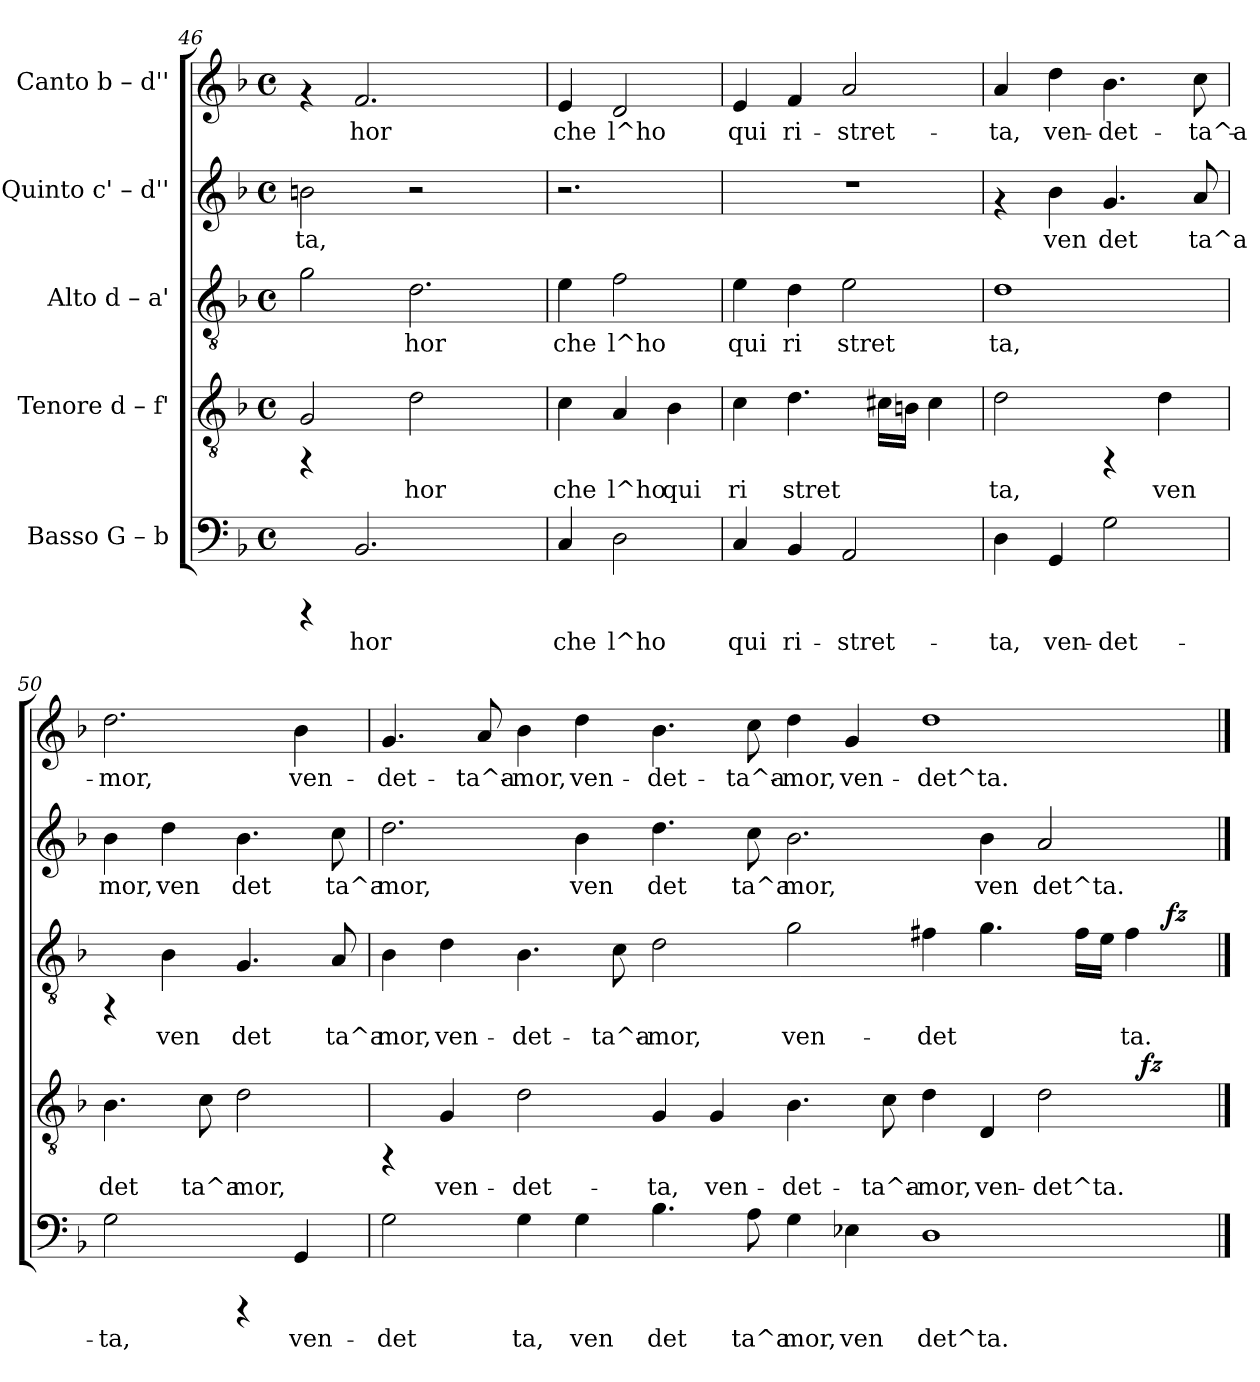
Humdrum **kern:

**kern	**text	**kern	**text	**dynam	**kern	**text	**dynam	**kern	**text	**kern	**text
*part5	*part5	*part4	*part4	*part4	*part3	*part3	*part3	*part2	*part2	*part1	*part1
*staff5	*staff5	*staff4	*staff4	*staff4	*staff3	*staff3	*staff3	*staff2	*staff2	*staff1	*staff1
*I"Basso  G – b	*	*I"Tenore  d – f'	*	*	*I"Alto  d – a'	*	*	*I"Quinto  c' – d''	*	*I"Canto  b – d''	*
!!LO:LB:g=z
*clefF4	*	*clefGv2	*	*	*clefGv2	*	*	*clefG2	*	*clefG2	*
*k[b-]	*	*k[b-]	*	*	*k[b-]	*	*	*k[b-]	*	*k[b-]	*
*F:	*	*F:	*	*	*F:	*	*	*F:	*	*F:	*
*M4/4	*	*M4/4	*	*	*M4/4	*	*	*M4/4	*	*M4/4	*
*met(c)	*	*met(c)	*	*	*met(c)	*	*	*met(c)	*	*met(c)	*
=46	=46	=46	=46	=46	=46	=46	=46	=46	=46	=46	=46
*	*	*^	*	*	*	*	*	*	*	*	*
!	!	!	!	!	!	!	!	!	!	!LO:LY:b:rj	!	!
4rCCC	.	2G/	4rFF	.	.	2g\	.	.	2bn\	ta,	4rf	.
!	!LO:LY:b:cj	!	!	!	!	!	!	!	!	!	!	!LO:LY:b:cj
2.BB-/	hor	.	4ryy	.	.	.	.	.	.	.	2.f/	hor
!	!	!	!	!LO:LY:b:rj	!	!	!LO:LY:b:rj	!	!	!	!	!
.	.	2d\	2.ryy	hor	.	2.d\	hor	.	2r	.	.	.
4ryy	.	4ryy	.	.	.	.	.	.	4ryy	.	4ryy	.
*	*	*v	*v	*	*	*	*	*	*	*	*	*
=47	=47	=47	=47	=47	=47	=47	=47	=47	=47	=47	=47
!	!LO:LY:b:cj	!	!LO:LY:b:rj	!	!	!LO:LY:b:rj	!	!	!	!	!LO:LY:b:cj
4C/	che	4c\	che	.	4e\	che	.	2.r	.	4e/	che
!	!LO:LY:b:cj	!	!LO:LY:b:rj	!	!	!LO:LY:b:rj	!	!	!	!	!LO:LY:b:cj
2D\	l^ho	4A/	l^ho	.	2f\	l^ho	.	.	.	2d/	l^ho
!	!	!	!LO:LY:b:rj	!	!	!	!	!	!	!	!
.	.	4B-\	qui	.	.	.	.	.	.	.	.
=48	=48	=48	=48	=48	=48	=48	=48	=48	=48	=48	=48
!	!LO:LY:b:cj	!	!LO:LY:b:rj	!	!	!LO:LY:b:rj	!	!	!	!	!LO:LY:b:cj
4C/	qui	4c\	ri	.	4e\	qui	.	1r	.	4e/	qui
!	!LO:LY:b:cj	!	!LO:LY:b:rj	!	!	!LO:LY:b:rj	!	!	!	!	!LO:LY:b:cj
4BB-/	ri-	4.d\	stret	.	4d\	ri	.	.	.	4f/	ri-
!	!LO:LY:b:cj	!	!	!	!	!LO:LY:b:rj	!	!	!	!	!LO:LY:b:cj
2AA/	-stret-	.	.	.	2e\	stret	.	.	.	2a/	-stret-
!	!	!	!LO:LY:b:rj	!	!	!	!	!	!	!	!
.	.	16c#X\L	.	.	.	.	.	.	.	.	.
!	!	!	!LO:LY:b:rj	!	!	!	!	!	!	!	!
.	.	16B\J	.	.	.	.	.	.	.	.	.
!	!	!	!LO:LY:b:rj	!	!	!	!	!	!	!	!
.	.	4c#\	.	.	.	.	.	.	.	.	.
=49	=49	=49	=49	=49	=49	=49	=49	=49	=49	=49	=49
!	!LO:LY:b:cj	!	!LO:LY:b:rj	!	!	!LO:LY:b:rj	!	!	!	!	!LO:LY:b:cj
4D\	-ta,	2d\	ta,	.	1d	ta,	.	4rf	.	4a/	-ta,
!	!LO:LY:b:cj	!	!	!	!	!	!	!	!LO:LY:b:rj	!	!LO:LY:b:cj
4GG/	ven-	.	.	.	.	.	.	4b-\	ven	4dd\	ven-
!	!LO:LY:b:cj	!	!	!	!	!	!	!	!LO:LY:b:rj	!	!LO:LY:b:cj
2G\	-det-	4rFF	.	.	.	.	.	4.g/	det	4.b-\	-det-
!	!	!	!LO:LY:b:rj	!	!	!	!	!	!	!	!
.	.	4d\	ven	.	.	.	.	.	.	.	.
!	!	!	!	!	!	!	!	!	!LO:LY:b:rj	!	!LO:LY:b:cj
.	.	.	.	.	.	.	.	8a/	ta^a	8cc\	-ta^a-
=50	=50	=50	=50	=50	=50	=50	=50	=50	=50	=50	=50
!	!LO:LY:b:cj	!	!LO:LY:b:rj	!	!	!	!	!	!LO:LY:b:rj	!	!LO:LY:b:cj
2G\	-ta,	4.B-\	det	.	4rFF	.	.	4b-\	mor,	2.dd\	-mor,
!	!	!	!	!	!	!LO:LY:b:rj	!	!	!LO:LY:b:rj	!	!
.	.	.	.	.	4B-\	ven	.	4dd\	ven	.	.
!	!	!	!LO:LY:b:rj	!	!	!	!	!	!	!	!
.	.	8c\	ta^a	.	.	.	.	.	.	.	.
!	!	!	!LO:LY:b:rj	!	!	!LO:LY:b:rj	!	!	!LO:LY:b:rj	!	!
4rCCC	.	2d\	mor,	.	4.G/	det	.	4.b-\	det	.	.
!	!LO:LY:b:cj	!	!	!	!	!	!	!	!	!	!LO:LY:b:cj
4GG/	ven-	.	.	.	.	.	.	.	.	4b-\	ven-
!	!	!	!	!	!	!LO:LY:b:rj	!	!	!LO:LY:b:rj	!	!
.	.	.	.	.	8A/	ta^a	.	8cc\	ta^a	.	.
!!LO:PB:g=z
=51	=51	=51	=51	=51	=51	=51	=51	=51	=51	=51	=51
!	!LO:LY:b:cj	!	!	!	!	!LO:LY:b:rj	!	!	!LO:LY:b:rj	!	!LO:LY:b:cj
*	*	*^	*	*	*^	*	*	*	*	*	*
2G\	-det	4rFF	1ryy	.	.	4B-\	1ryy	mor,	.	2.dd\	mor,	4.g/	-det-
!	!	!	!	!LO:LY:b:rj	!	!	!	!LO:LY:b:rj	!	!	!	!	!
.	.	4G/	.	ven-	.	4d\	.	ven-	.	.	.	.	.
!	!	!	!	!	!	!	!	!	!	!	!	!	!LO:LY:b:cj
.	.	.	.	.	.	.	.	.	.	.	.	8a/	-ta^a-
!	!LO:LY:b:cj	!	!	!LO:LY:b:rj	!	!	!	!LO:LY:b:rj	!	!	!	!	!LO:LY:b:cj
4G\	ta,	2d\	.	-det-	.	4.B-\	.	-det-	.	.	.	4b-\	-mor,
!	!LO:LY:b:cj	!	!	!	!	!	!	!	!	!	!LO:LY:b:rj	!	!LO:LY:b:cj
4G\	ven	.	.	.	.	.	.	.	.	4b-\	ven	4dd\	ven-
!	!	!	!	!	!	!	!	!LO:LY:b:rj	!	!	!	!	!
.	.	.	.	.	.	8c\	.	-ta^a-	.	.	.	.	.
!	!LO:LY:b:cj	!	!	!LO:LY:b:rj	!	!	!	!LO:LY:b:rj	!	!	!LO:LY:b:rj	!	!LO:LY:b:cj
4.B-\	det	4G/	1ryy	-ta,	.	2d\	1ryy	-mor,	.	4.dd\	det	4.b-\	-det-
!	!	!	!	!LO:LY:b:rj	!	!	!	!	!	!	!	!	!
.	.	4G/	.	ven-	.	.	.	.	.	.	.	.	.
!	!LO:LY:b:cj	!	!	!	!	!	!	!	!	!	!LO:LY:b:rj	!	!LO:LY:b:cj
8A\	ta^a	.	.	.	.	.	.	.	.	8cc\	ta^a	8cc\	-ta^a-
!	!LO:LY:b:cj	!	!	!LO:LY:b:rj	!	!	!	!LO:LY:b:rj	!	!	!LO:LY:b:rj	!	!LO:LY:b:cj
4G\	mor,	4.B-\	.	-det-	.	2g\	.	ven-	.	2.b-\	mor,	4dd\	-mor,
!	!LO:LY:b:cj	!	!	!	!	!	!	!	!	!	!	!	!LO:LY:b:cj
4E-X\	ven	.	.	.	.	.	.	.	.	.	.	4g/	ven-
!	!	!	!	!LO:LY:b:rj	!	!	!	!	!	!	!	!	!
.	.	8c\	.	-ta^a-	.	.	.	.	.	.	.	.	.
!	!LO:LY:b:cj	!	!	!LO:LY:b:rj	!	!	!	!LO:LY:b:rj	!	!	!	!	!LO:LY:b:cj
1D	det^ta.	4d\	2ryy	-mor,	.	4f#X\	2ryy	-det-	.	.	.	1dd	-det^ta.-
!	!	!	!	!LO:LY:b:rj	!	!	!	!LO:LY:b:rj	!	!	!LO:LY:b:rj	!	!
.	.	4D/	.	ven-	.	4.g\	.	--	.	4b-\	ven	.	.
!	!	!	!	!LO:LY:b:rj	!	!	!	!	!	!	!LO:LY:b:rj	!	!
.	.	2d\	4ryy	-det^ta.-	.	.	4ryy	.	.	2a/	det^ta.	.	.
!	!	!	!	!	!	!	!	!LO:LY:b:rj	!	!	!	!	!
.	.	.	.	.	.	16f#\L	.	--	.	.	.	.	.
!	!	!	!	!	!	!	!	!LO:LY:b:rj	!	!	!	!	!
.	.	.	.	.	.	16e\J	.	--	.	.	.	.	.
!	!	!	!	!	!	!	!	!LO:LY:b:rj	!	!	!	!	!
.	.	.	32ryy	.	.	4f#\	16.ryy	-ta.	.	.	.	.	.
!	!	!	!	!	!LO:DY:b	!	!	!	!	!	!	!	!
.	.	.	8..ryy	.	fz	.	.	.	.	.	.	.	.
!	!	!	!	!	!	!	!	!	!LO:DY:a	!	!	!	!
.	.	.	.	.	.	.	8ryy	.	fz	.	.	.	.
.	.	.	.	.	.	.	32ryy	.	.	.	.	.	.
*	*	*v	*v	*	*	*	*	*	*	*	*	*	*
*	*	*	*	*	*v	*v	*	*	*	*	*	*
==	==	==	==	==	==	==	==	==	==	==	==
*-	*-	*-	*-	*-	*-	*-	*-	*-	*-	*-	*-
